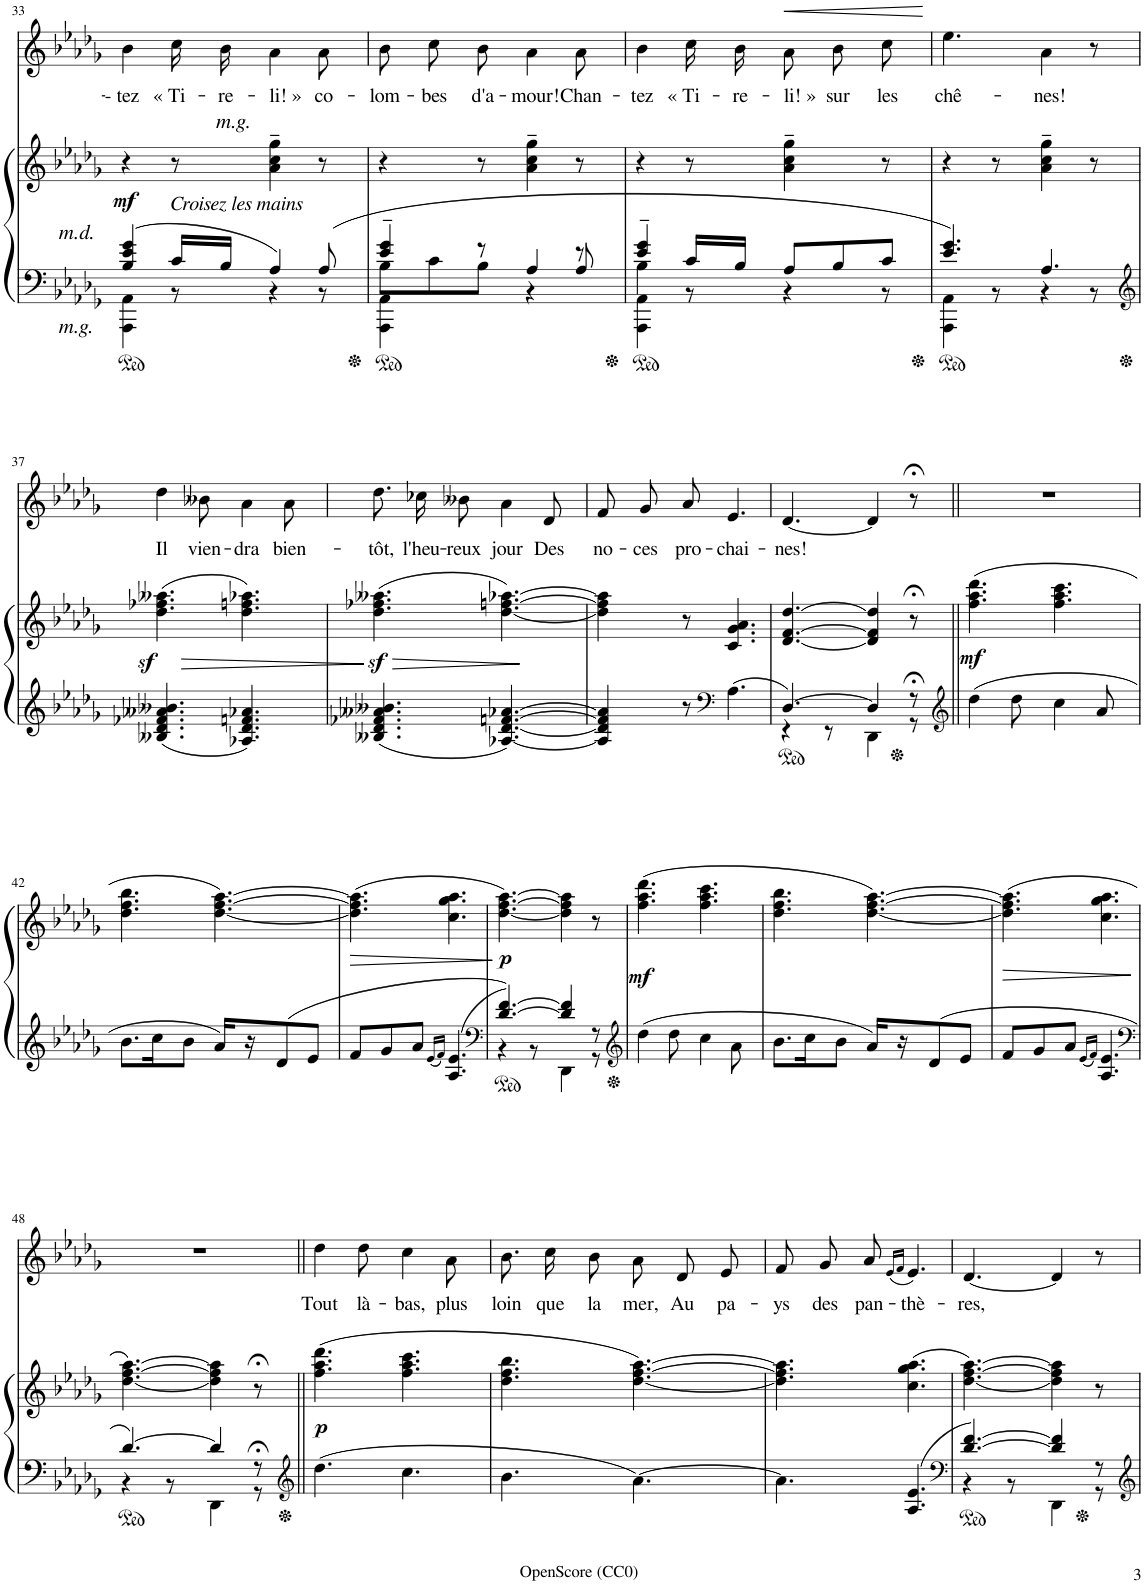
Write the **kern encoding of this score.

**kern	**kern	**dynam	**kern	**text	**dynam
*part2	*part2	*part2	*part1	*part1	*part1
*staff3	*staff2	*staff2/3	*staff1	*staff1	*staff1
*I"Piano	*	*	*I"Chant Voice	*	*
*I'Pno	*	*	*	*	*
!!LO:PB:g=z
*clefF4	*clefG2	*	*clefG2	*	*
*k[b-e-a-d-g-]	*k[b-e-a-d-g-]	*	*k[b-e-a-d-g-]	*	*
*M6/8	*M6/8	*	*M6/8	*	*
=33	=33	=33	=33	=33	=33
*^	*	*	*	*	*
!LO:TX:b:i:t=m.g.	!	!	!	!	!	!
!LO:TX:a:i:t=m.d.	!	!	!	!	!	!
!	!	!	!LO:DY:a=2	!	!LO:LY:b	!
4B-/ 4e-/ 4g-/	4AAA-\ 4AA-\	4r	mf	4b-\	-- tez	.
!	!	!LO:TX:b:i:t=Croisez les mains	!	!	!	!
!	!	!	!	!	!LO:LY:b	!
16c/LL	8r	8r	.	16cc\	« Ti-	.
!	!	!	!	!	!LO:LY:b	!
16B-/JJ	.	.	.	16b-\	-re-	.
!	!	!LO:TX:a:i:t=m.g.	!	!	!	!
!	!	!	!	!	!LO:LY:b	!
4A-/	4r	4a-\~ 4cc\~ 4gg-\~	.	4a-\	-li! »	.
!	!	!	!	!	!LO:LY:b	!
8A-/	8r	8r	.	8a-\	co-	.
=34	=34	=34	=34	=34	=34	=34
*	*^	*	*	*	*	*
!	!	!	!	!	!	!LO:LY:b	!
4e-/~ 4g-/~	4AAA-\ 4AA-\	8B-\L	4r	.	8b-\	-lom-	.
!	!	!	!	!	!	!LO:LY:b	!
.	.	8c\	.	.	8cc\	-bes	.
!	!	!	!	!	!	!LO:LY:b	!
8ryy	8r	8B-\J	8r	.	8b-\	d'a-	.
!	!	!	!	!	!	!LO:LY:b	!
4ryy	4A-/	4r	4a-\~ 4cc\~ 4gg-\~	.	4a-\	-mour!	.
!	!	!	!	!	!	!LO:LY:b	!
8r	8A-/	8ryy	8r	.	8a-\	Chan-	.
=35	=35	=35	=35	=35	=35	=35	=35
!	!	!	!	!	!	!LO:LY:b	!
4e-/~ 4g-/~	4AAA-\ 4AA-\	4B-\	4r	.	4b-\	-tez	.
!	!	!	!	!	!	!LO:LY:b	!
16c/LL	8r	2ryy	8r	.	16cc\	« Ti-	.
!	!	!	!	!	!	!LO:LY:b	!
16B-/JJ	.	.	.	.	16b-\	-re-	.
!	!	!	!	!	!	!LO:LY:b	!LO:HP:b
8A-/L	4r	.	4a-\~ 4cc\~ 4gg-\~	.	8a-\	-li! »	<
!	!	!	!	!	!	!LO:LY:b	!
8B-/	.	.	.	.	8b-\	sur	.
!	!	!	!	!	!	!LO:LY:b	!
8c/J	8r	.	8r	.	8cc\	les	.
*v	*v	*v	*	*	*	*	*
.	.	.	.	.	[
=36	=36	=36	=36	=36	=36
*^	*	*	*	*	*
!	!	!	!	!	!LO:LY:b	!
4.e-/ 4.g-/	4AAA-\ 4AA-\	4r	.	4.ee-\	chê-	.
.	8r	8r	.	.	.	.
!	!	!	!	!	!LO:LY:b	!
4.A-/	4r	4a-\~ 4cc\~ 4gg-\~	.	4a-\	-nes!	.
.	8r	8r	.	8r	.	.
*v	*v	*	*	*	*	*
!!LO:LB:g=z
=37	=37	=37	=37	=37	=37
*clefG2	*	*	*	*	*
*^	*	*	*	*	*
!	!	!	!LO:HP:b	!	!LO:LY:b	!
*v	*v	*	*	*	*	*
4.B--X/ 4.d-/ 4.f-X/ 4.a--X/ 4.b--X/	(4.dd-\z< 4.ff-X\z< 4.aa--X\z<	>	4dd-\	Il	.
!	!	!	!	!LO:LY:b	!
.	.	.	8b--X\	vien-	.
!	!	!	!	!LO:LY:b	!
4.A-X/ 4.d-/ 4.fn/ 4.a-X/	4.dd-\ 4.ffn\ 4.aa-X\)	.	4a-\	-dra	.
!	!	!	!	!LO:LY:b	!
.	.	.	8a-\	bien-	.
.	.	]	.	.	.
=38	=38	=38	=38	=38	=38
!	!	!LO:HP:b	!	!LO:LY:b	!
4.B--X/ 4.d-/ 4.f-X/ 4.a--X/ 4.b--X/	(4.dd-\z< 4.ff-X\z< 4.aa--X\z<	>	8.dd-\	-tôt,	.
!	!	!	!	!LO:LY:b	!
.	.	.	16cc-X\	l'heu-	.
!	!	!	!	!LO:LY:b	!
.	.	.	8b--X\	-reux	.
!	!	!	!	!LO:LY:b	!
[4.A-X/ [4.d-/ [>4.fn/ [4.a-X/	[4.dd-\ [4.ffn\ [4.aa-X\)	.	4a-\	jour	.
!	!	!	!	!LO:LY:b	!
.	.	.	8d-/	Des	.
.	.	]	.	.	.
=39	=39	=39	=39	=39	=39
!	!	!	!	!LO:LY:b	!
4A-/] 4d-/] 4f/] 4a-/]	4dd-\] 4ff\] 4aa-\]	.	8f/	no-	.
!	!	!	!	!LO:LY:b	!
.	.	.	8g-/	-ces	.
!	!	!	!	!LO:LY:b	!
8r	8r	.	8a-/	pro-	.
*clefF4	*	*	*	*	*
!	!	!	!	!LO:LY:b	!
4.A-\	4.c/ 4.g-/ 4.a-/	.	4.e-/	-chai-	.
=40	=40	=40	=40	=40	=40
*^	*	*	*	*	*
!	!	!	!	!	!LO:LY:b	!
[4.D-/	4r	[4.d-/ [>4.f/ [4.dd-/	.	[4.d-/	-nes!	.
.	8r	.	.	.	.	.
4D-/]	4DD-\	4d-/] 4f/] 4dd-/]	.	4d-/]	.	.
8r;<	8r	8r;<	.	8r;<	.	.
*v	*v	*	*	*	*	*
=41||	=41||	=41||	=41||	=41||	=41||
*clefG2	*	*	*	*	*
*^	*	*	*	*	*
!	!	!	!LO:DY:b	!	!	!
*v	*v	*	*	*	*	*
4dd-\	(4.ff\ 4.aa-\ 4.ddd-\	mf	2.r	.	.
8dd-\	.	.	.	.	.
4cc\	4.ff\ 4.aa-\ 4.ccc\	.	.	.	.
8a-/	.	.	.	.	.
!!LO:LB:g=z
=42	=42	=42	=42	=42	=42
8.b-\L	4.dd-\ 4.ff\ 4.bb-\	.	2.r	.	.
16cc\K	.	.	.	.	.
8b-\J	.	.	.	.	.
16a-/LL	[4.dd-\ [4.ff\ [4.aa-\)	.	.	.	.
16r	.	.	.	.	.
8d-/	.	.	.	.	.
8e-/J	.	.	.	.	.
=43	=43	=43	=43	=43	=43
!	!	!LO:HP:b	!	!	!
8f/L	(4.dd-\] 4.ff\] 4.aa-\]	>	2.r	.	.
8g-/	.	.	.	.	.
8a-/J	.	.	.	.	.
16qe-/LL	.	.	.	.	.
16qf/JJ	.	.	.	.	.
4.A-/ 4.e-/	4.cc\ 4.gg-\ 4.aa-\	.	.	.	.
.	.	]	.	.	.
=44	=44	=44	=44	=44	=44
*clefF4	*	*	*	*	*
*^	*	*	*	*	*
!	!	!	!LO:DY:b	!	!	!
[4.d-/ [4.f/	4r	[4.dd-\ [4.ff\ [4.aa-\)	p	2.r	.	.
.	8r	.	.	.	.	.
4d-/] 4f/]	4DD-\	4dd-\] 4ff\] 4aa-\]	.	.	.	.
8r	8r	8r	.	.	.	.
*v	*v	*	*	*	*	*
=45	=45	=45	=45	=45	=45
*clefG2	*	*	*	*	*
*^	*	*	*	*	*
!	!	!	!LO:DY:b	!	!	!
*v	*v	*	*	*	*	*
4dd-\	(4.ff\ 4.aa-\ 4.ddd-\	mf	2.r	.	.
8dd-\	.	.	.	.	.
4cc\	4.ff\ 4.aa-\ 4.ccc\	.	.	.	.
8a-\	.	.	.	.	.
=46	=46	=46	=46	=46	=46
8.b-\L	4.dd-\ 4.ff\ 4.bb-\	.	2.r	.	.
16cc\K	.	.	.	.	.
8b-\J	.	.	.	.	.
16a-/LL	[4.dd-\ [4.ff\ [4.aa-\)	.	.	.	.
16r	.	.	.	.	.
8d-/	.	.	.	.	.
8e-/J	.	.	.	.	.
=47	=47	=47	=47	=47	=47
!	!	!LO:HP:b	!	!	!
8f/L	(4.dd-\] 4.ff\] 4.aa-\]	>	2.r	.	.
8g-/	.	.	.	.	.
8a-/J	.	.	.	.	.
16qe-/LL	.	.	.	.	.
16qf/JJ	.	.	.	.	.
4.A-/ 4.e-/	4.cc\ 4.gg-\ 4.aa-\	.	.	.	.
.	.	]	.	.	.
!!LO:LB:g=z
=48	=48	=48	=48	=48	=48
*clefF4	*	*	*	*	*
*^	*	*	*	*	*
[4.d-/	4r	[4.dd-\ [4.ff\ [4.aa-\)	.	2.r	.	.
.	8r	.	.	.	.	.
4d-/]	4DD-\	4dd-\] 4ff\] 4aa-\]	.	.	.	.
8r;<	8r	8r;<	.	.	.	.
*v	*v	*	*	*	*	*
=49||	=49||	=49||	=49||	=49||	=49||
*clefG2	*	*	*	*	*
*^	*	*	*	*	*
!	!	!	!LO:DY:b	!	!LO:LY:b	!
*v	*v	*	*	*	*	*
4.dd-\	(4.ff\ 4.aa-\ 4.ddd-\	p	4dd-\	Tout	.
!	!	!	!	!LO:LY:b	!
.	.	.	8dd-\	là-	.
!	!	!	!	!LO:LY:b	!
4.cc\	4.ff\ 4.aa-\ 4.ccc\	.	4cc\	-bas,	.
!	!	!	!	!LO:LY:b	!
.	.	.	8a-\	plus	.
=50	=50	=50	=50	=50	=50
!	!	!	!	!LO:LY:b	!
4.b-\	4.dd-\ 4.ff\ 4.bb-\	.	8.b-\	loin	.
!	!	!	!	!LO:LY:b	!
.	.	.	16cc\	que	.
!	!	!	!	!LO:LY:b	!
.	.	.	8b-\	la	.
!	!	!	!	!LO:LY:b	!
[4.a-\	[4.dd-\ [4.ff\ [4.aa-\)	.	8a-\	mer,	.
!	!	!	!	!LO:LY:b	!
.	.	.	8d-/	Au	.
!	!	!	!	!LO:LY:b	!
.	.	.	8e-/	pa-	.
=51	=51	=51	=51	=51	=51
!	!	!	!	!LO:LY:b	!
4.a-\]	4.dd-\] 4.ff\] 4.aa-\]	.	8f/	-ys	.
!	!	!	!	!LO:LY:b	!
.	.	.	8g-/	des	.
!	!	!	!	!LO:LY:b	!
.	.	.	8a-/	pan-	.
.	.	.	(16qe-/LL	.	.
.	.	.	16qf/JJ	.	.
!	!	!	!	!LO:LY:b	!
4.A-/ 4.e-/	(4.cc\ 4.gg-\ 4.aa-\	.	4.e-/)	-thè-	.
=52	=52	=52	=52	=52	=52
*clefF4	*	*	*	*	*
*^	*	*	*	*	*
!	!	!	!	!	!LO:LY:b	!
[4.d-/ [4.f/	4r	[4.dd-\ [4.ff\ [4.aa-\)	.	[4.d-/	-res,	.
.	8r	.	.	.	.	.
4d-/] 4f/]	4DD-\	4dd-\] 4ff\] 4aa-\]	.	4d-/]	.	.
8r	8r	8r	.	8r	.	.
*v	*v	*	*	*	*	*
=	=	=	=	=	=
*-	*-	*-	*-	*-	*-
